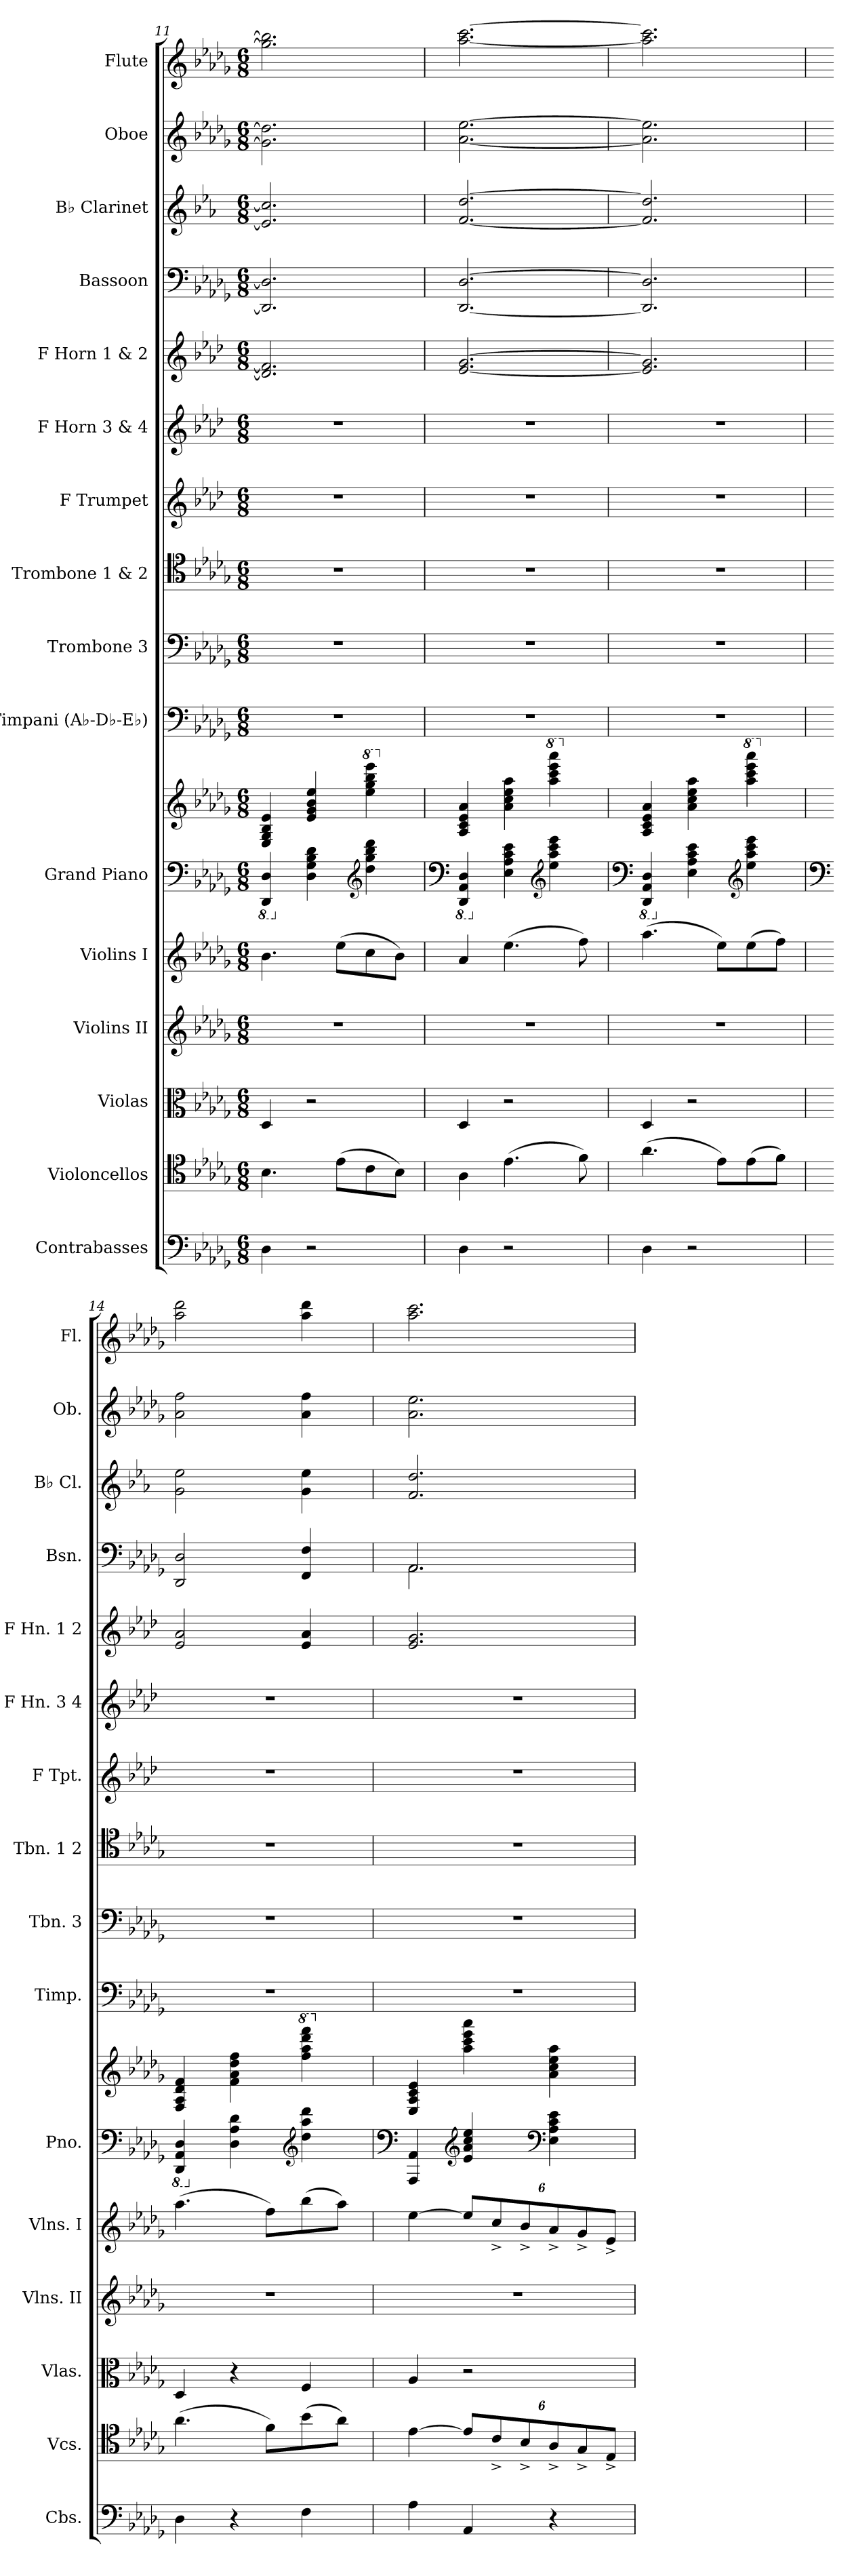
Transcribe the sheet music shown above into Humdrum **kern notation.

**kern	**kern	**kern	**kern	**kern	**kern	**kern	**kern	**kern	**kern	**kern	**kern	**kern	**kern	**kern	**kern	**kern
*part16	*part15	*part14	*part13	*part12	*part11	*part11	*part10	*part9	*part8	*part7	*part6	*part5	*part4	*part3	*part2	*part1
*staff17	*staff16	*staff15	*staff14	*staff13	*staff12	*staff11	*staff10	*staff9	*staff8	*staff7	*staff6	*staff5	*staff4	*staff3	*staff2	*staff1
*I"Contrabasses	*I"Violoncellos	*I"Violas	*I"Violins II	*I"Violins I	*I"Grand Piano	*	*I"Timpani (A♭-D♭-E♭)	*I"Trombone 3	*I"Trombone 1 &amp; 2	*I"F Trumpet	*I"F Horn 3 &amp; 4	*I"F Horn 1 &amp; 2	*I"Bassoon	*I"B♭ Clarinet	*I"Oboe	*I"Flute
*I'Cbs.	*I'Vcs.	*I'Vlas.	*I'Vlns. II	*I'Vlns. I	*I'Pno.	*	*I'Timp.	*I'Tbn. 3	*I'Tbn. 1 2	*I'F Tpt.	*I'F Hn. 3 4	*I'F Hn. 1 2	*I'Bsn.	*I'B♭ Cl.	*I'Ob.	*I'Fl.
*clefF4	*clefC4	*clefC3	*clefG2	*clefG2	*clefF4	*clefG2	*clefF4	*clefF4	*clefC4	*clefG2	*clefG2	*clefG2	*clefF4	*clefG2	*clefG2	*clefG2
*ITrd7c12	*	*	*	*	*	*	*	*	*	*ITrd-3c-5	*ITrd4c7	*ITrd4c7	*	*ITrd1c2	*	*
*k[b-e-a-d-g-]	*k[b-e-a-d-g-]	*k[b-e-a-d-g-]	*k[b-e-a-d-g-]	*k[b-e-a-d-g-]	*k[b-e-a-d-g-]	*k[b-e-a-d-g-]	*k[b-e-a-d-g-]	*k[b-e-a-d-g-]	*k[b-e-a-d-g-]	*k[b-e-a-d-g-]	*k[b-e-a-d-g-]	*k[b-e-a-d-g-]	*k[b-e-a-d-g-]	*k[b-e-a-d-g-]	*k[b-e-a-d-g-]	*k[b-e-a-d-g-]
*M6/8	*M6/8	*M6/8	*M6/8	*M6/8	*M6/8	*M6/8	*M6/8	*M6/8	*M6/8	*M6/8	*M6/8	*M6/8	*M6/8	*M6/8	*M6/8	*M6/8
*	*	*	*	*	*8ba	*	*	*	*	*	*	*	*	*	*	*
=11	=11	=11	=11	=11	=11	=11	=11	=11	=11	=11	=11	=11	=11	=11	=11	=11
4DD-\	4.B-\	4D-/	2.r	4.b-\	4DDD-/ 4DD-/	4E-/ 4G-/ 4B-/ 4e-/	2.r	2.r	2.r	2.r	2.r	2.G-/] 2.B-/]	2.DD-/] 2.D-/]	2.d-/] 2.b-/]	2.g-\] 2.dd-\]	2.gg-\] 2.bb-\]
*	*	*	*	*	*X8ba	*	*	*	*	*	*	*	*	*	*	*
2r	.	2r	.	.	4D-\ 4G-\ 4B-\ 4d-\	4e-/ 4g-/ 4b-/ 4ee-/	.	.	.	.	.	.	.	.	.	.
.	(>8e-\L	.	.	(>8ee-\L	.	.	.	.	.	.	.	.	.	.	.	.
*	*	*	*	*	*clefG2	*	*	*	*	*	*	*	*	*	*	*
*	*	*	*	*	*	*8va	*	*	*	*	*	*	*	*	*	*
.	8c\	.	.	8cc\	4dd-\ 4gg-\ 4bb-\ 4ddd-\	4eee-\ 4ggg-\ 4bbb-\ 4eeee-\	.	.	.	.	.	.	.	.	.	.
.	8B-\J)	.	.	8b-\J)	.	.	.	.	.	.	.	.	.	.	.	.
=12	=12	=12	=12	=12	=12	=12	=12	=12	=12	=12	=12	=12	=12	=12	=12	=12
*	*	*	*	*	*clefF4	*	*	*	*	*	*	*	*	*	*	*
*	*	*	*	*	*8ba	*	*	*	*	*	*	*	*	*	*	*
*	*	*	*	*	*	*X8va	*	*	*	*	*	*	*	*	*	*
4DD-\	4A-\	4D-/	2.r	4a-/	4DDD-/ 4AAA-/ 4DD-/	4A-/ 4c/ 4e-/ 4a-/	2.r	2.r	2.r	2.r	2.r	[2.A-/ [2.c/	[2.DD-/ [2.D-/	[2.e-/ [2.cc/	[2.a-\ [2.ee-\	[2.aa-\ [2.ccc\
*	*	*	*	*	*X8ba	*	*	*	*	*	*	*	*	*	*	*
2r	(>4.e-\	2r	.	(>4.ee-\	4E-\ 4A-\ 4c\ 4e-\	4a-\ 4cc\ 4ee-\ 4aa-\	.	.	.	.	.	.	.	.	.	.
*	*	*	*	*	*clefG2	*	*	*	*	*	*	*	*	*	*	*
*	*	*	*	*	*	*8va	*	*	*	*	*	*	*	*	*	*
.	.	.	.	.	4ee-\ 4aa-\ 4ccc\ 4eee-\	4aaa-\ 4cccc\ 4eeee-\ 4aaaa-\	.	.	.	.	.	.	.	.	.	.
.	8f\)	.	.	8ff\)	.	.	.	.	.	.	.	.	.	.	.	.
=13	=13	=13	=13	=13	=13	=13	=13	=13	=13	=13	=13	=13	=13	=13	=13	=13
*	*	*	*	*	*clefF4	*	*	*	*	*	*	*	*	*	*	*
*	*	*	*	*	*8ba	*	*	*	*	*	*	*	*	*	*	*
*	*	*	*	*	*	*X8va	*	*	*	*	*	*	*	*	*	*
4DD-\	(>4.a-\	4D-/	2.r	(>4.aa-\	4DDD-/ 4AAA-/ 4DD-/	4A-/ 4c/ 4e-/ 4a-/	2.r	2.r	2.r	2.r	2.r	2.A-/] 2.c/]	2.DD-/] 2.D-/]	2.e-/] 2.cc/]	2.a-\] 2.ee-\]	2.aa-\] 2.ccc\]
*	*	*	*	*	*X8ba	*	*	*	*	*	*	*	*	*	*	*
2r	.	2r	.	.	4E-\ 4A-\ 4c\ 4e-\	4a-\ 4cc\ 4ee-\ 4aa-\	.	.	.	.	.	.	.	.	.	.
.	8e-\L)	.	.	8ee-\L)	.	.	.	.	.	.	.	.	.	.	.	.
*	*	*	*	*	*clefG2	*	*	*	*	*	*	*	*	*	*	*
*	*	*	*	*	*	*8va	*	*	*	*	*	*	*	*	*	*
.	(>8e-\	.	.	(>8ee-\	4ee-\ 4aa-\ 4ccc\ 4eee-\	4aaa-\ 4cccc\ 4eeee-\ 4aaaa-\	.	.	.	.	.	.	.	.	.	.
.	8f\J)	.	.	8ff\J)	.	.	.	.	.	.	.	.	.	.	.	.
!!LO:PB:g=z
=14	=14	=14	=14	=14	=14	=14	=14	=14	=14	=14	=14	=14	=14	=14	=14	=14
*	*	*	*	*	*clefF4	*	*	*	*	*	*	*	*	*	*	*
*	*	*	*	*	*8ba	*	*	*	*	*	*	*	*	*	*	*
*	*	*	*	*	*	*X8va	*	*	*	*	*	*	*	*	*	*
4DD-\	(>4.a-\	4D-/	2.r	(>4.aa-\	4DDD-/ 4AAA-/ 4DD-/	4F/ 4A-/ 4d-/ 4f/	2.r	2.r	2.r	2.r	2.r	2A-/ 2d-/	2DD-/ 2D-/	2f\ 2dd-\	2a-\ 2ff\	2aa-\ 2ddd-\
*	*	*	*	*	*X8ba	*	*	*	*	*	*	*	*	*	*	*
4r	.	4r	.	.	4D-\ 4A-\ 4d-\	4f\ 4a-\ 4dd-\ 4ff\	.	.	.	.	.	.	.	.	.	.
.	8f\L)	.	.	8ff\L)	.	.	.	.	.	.	.	.	.	.	.	.
*	*	*	*	*	*clefG2	*	*	*	*	*	*	*	*	*	*	*
*	*	*	*	*	*	*8va	*	*	*	*	*	*	*	*	*	*
4FF\	(>8b-\	4F/	.	(>8bb-\	4dd-\ 4aa-\ 4ddd-\	4fff\ 4aaa-\ 4dddd-\ 4ffff\	.	.	.	.	.	4A-/ 4d-/	4FF/ 4F/	4f\ 4dd-\	4a-\ 4ff\	4aa-\ 4ddd-\
.	8a-\J)	.	.	8aa-\J)	.	.	.	.	.	.	.	.	.	.	.	.
=15	=15	=15	=15	=15	=15	=15	=15	=15	=15	=15	=15	=15	=15	=15	=15	=15
*	*	*	*	*	*clefF4	*	*	*	*	*	*	*	*	*	*	*
*	*	*	*	*	*	*X8va	*	*	*	*	*	*	*	*	*	*
*	*	*	*	*	*	*	*	*	*	*	*	*	*^	*	*	*
4AA-\	[4e-\	4A-/	2.r	[4ee-\	4AAA-/ 4AA-/	4E-/ 4A-/ 4c/ 4e-/	2.r	2.r	2.r	2.r	2.r	2.A-/ 2.c/	2.AA-/	2.AA-\	2.e-/ 2.cc/	2.a-\ 2.ee-\	2.aa-\ 2.ccc\
*	*	*	*	*	*clefG2	*	*	*	*	*	*	*	*	*	*	*	*
*	*Xbrackettup	*	*	*Xbrackettup	*	*	*	*	*	*	*	*	*	*	*	*	*
4AAA-/	12e-/L]	2r	.	12ee-/L]	4e-/ 4a-/ 4cc/ 4ee-/	4aa-\ 4ccc\ 4eee-\ 4aaa-\	.	.	.	.	.	.	.	.	.	.	.
.	12c^/	.	.	12cc^/	.	.	.	.	.	.	.	.	.	.	.	.	.
.	12B-^/	.	.	12b-^/	.	.	.	.	.	.	.	.	.	.	.	.	.
*	*	*	*	*	*clefF4	*	*	*	*	*	*	*	*	*	*	*	*
4r	12A-^/	.	.	12a-^/	4E-\ 4A-\ 4c\ 4e-\	4a-\ 4cc\ 4ee-\ 4aa-\	.	.	.	.	.	.	.	.	.	.	.
.	12G-^/	.	.	12g-^/	.	.	.	.	.	.	.	.	.	.	.	.	.
.	12E-^/J	.	.	12e-^/J	.	.	.	.	.	.	.	.	.	.	.	.	.
*	*	*	*	*	*	*	*	*	*	*	*	*	*v	*v	*	*	*
=	=	=	=	=	=	=	=	=	=	=	=	=	=	=	=	=
*-	*-	*-	*-	*-	*-	*-	*-	*-	*-	*-	*-	*-	*-	*-	*-	*-
